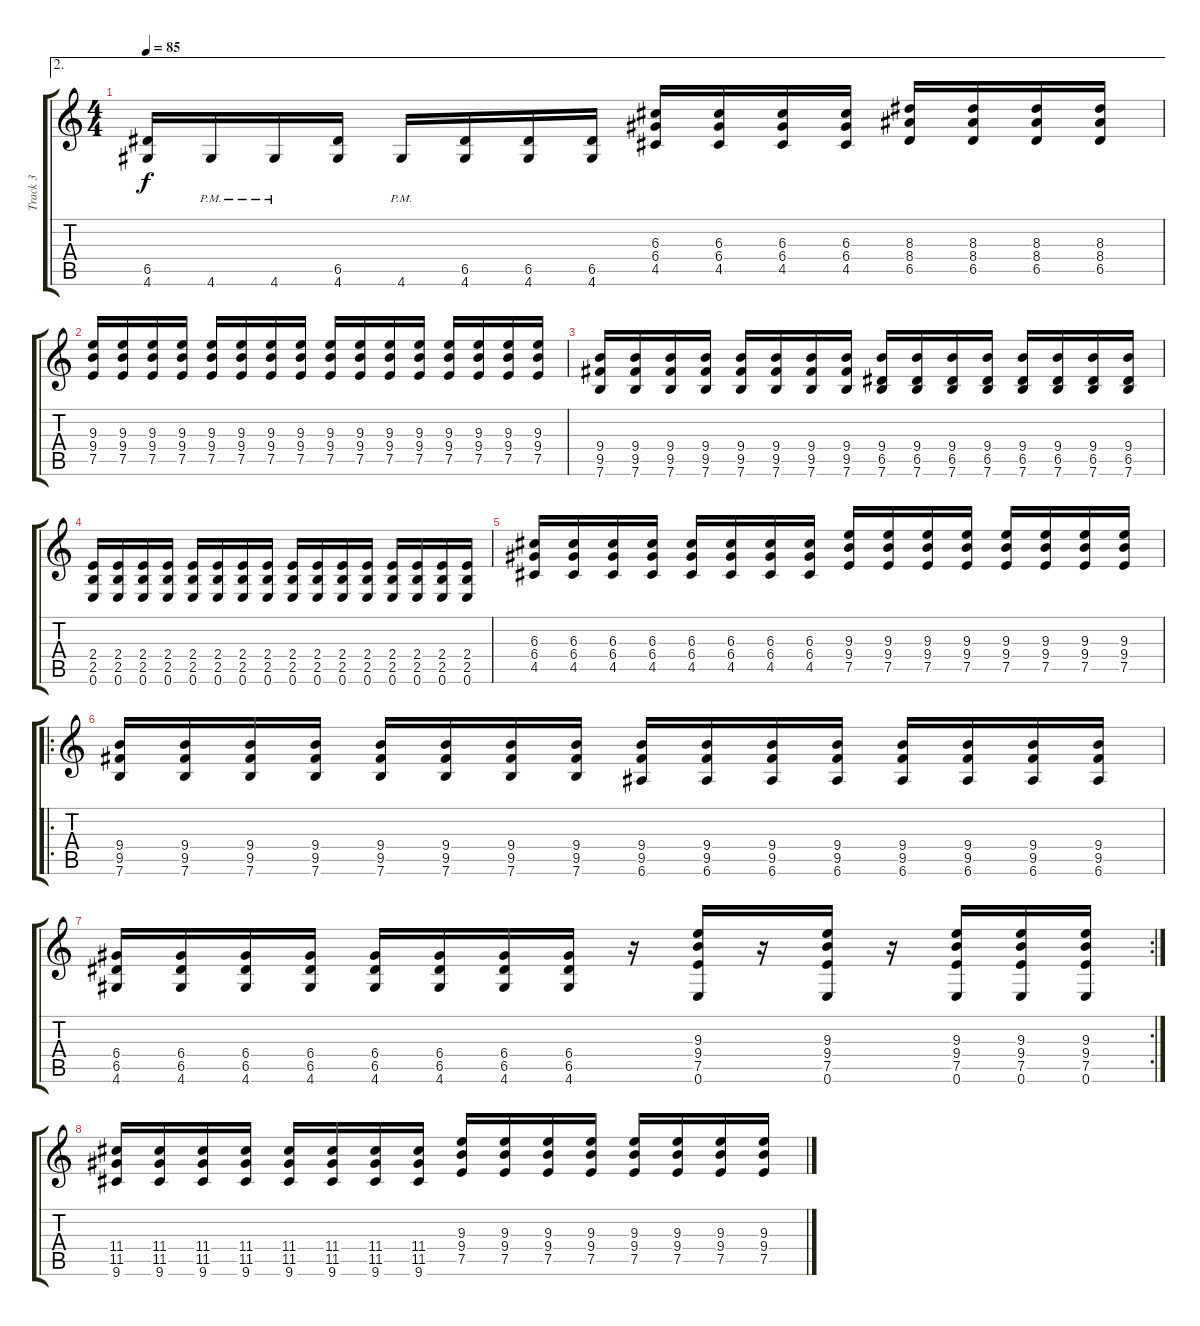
\track ("Track 3" "Track 3") {instrument distortionguitar}
\staff {score tabs}
\tuning (E4 B3 G3 D3 A2 E2) {hide}
\ae 2
\ts (4 4)
\tempo 85
\clef g2
\ks c
(6.5 4.6).16{dy f} 4.6{pm}.16 4.6{pm}.16 (6.5 4.6).16 4.6{pm}.16 (6.5 4.6).16 (6.5 4.6).16 (6.5 4.6).16 (6.3 6.4 4.5).16 (6.3 6.4 4.5).16 (6.3 6.4 4.5).16 (6.3 6.4 4.5).16 (8.3 8.4 6.5).16 (8.3 8.4 6.5).16 (8.3 8.4 6.5).16 (8.3 8.4 6.5).16 |
(9.3 9.4 7.5).16 (9.3 9.4 7.5).16 (9.3 9.4 7.5).16 (9.3 9.4 7.5).16 (9.3 9.4 7.5).16 (9.3 9.4 7.5).16 (9.3 9.4 7.5).16 (9.3 9.4 7.5).16 (9.3 9.4 7.5).16 (9.3 9.4 7.5).16 (9.3 9.4 7.5).16 (9.3 9.4 7.5).16 (9.3 9.4 7.5).16 (9.3 9.4 7.5).16 (9.3 9.4 7.5).16 (9.3 9.4 7.5).16 |
(9.4 9.5 7.6).16 (9.4 9.5 7.6).16 (9.4 9.5 7.6).16 (9.4 9.5 7.6).16 (9.4 9.5 7.6).16 (9.4 9.5 7.6).16 (9.4 9.5 7.6).16 (9.4 9.5 7.6).16 (9.4 6.5 7.6).16 (9.4 6.5 7.6).16 (9.4 6.5 7.6).16 (9.4 6.5 7.6).16 (9.4 6.5 7.6).16 (9.4 6.5 7.6).16 (9.4 6.5 7.6).16 (9.4 6.5 7.6).16 |
(2.4 2.5 0.6).16 (2.4 2.5 0.6).16 (2.4 2.5 0.6).16 (2.4 2.5 0.6).16 (2.4 2.5 0.6).16 (2.4 2.5 0.6).16 (2.4 2.5 0.6).16 (2.4 2.5 0.6).16 (2.4 2.5 0.6).16 (2.4 2.5 0.6).16 (2.4 2.5 0.6).16 (2.4 2.5 0.6).16 (2.4 2.5 0.6).16 (2.4 2.5 0.6).16 (2.4 2.5 0.6).16 (2.4 2.5 0.6).16 |
(6.3 6.4 4.5).16 (6.3 6.4 4.5).16 (6.3 6.4 4.5).16 (6.3 6.4 4.5).16 (6.3 6.4 4.5).16 (6.3 6.4 4.5).16 (6.3 6.4 4.5).16 (6.3 6.4 4.5).16 (9.3 9.4 7.5).16 (9.3 9.4 7.5).16 (9.3 9.4 7.5).16 (9.3 9.4 7.5).16 (9.3 9.4 7.5).16 (9.3 9.4 7.5).16 (9.3 9.4 7.5).16 (9.3 9.4 7.5).16 |
\ro
(9.4 9.5 7.6).16 (9.4 9.5 7.6).16 (9.4 9.5 7.6).16 (9.4 9.5 7.6).16 (9.4 9.5 7.6).16 (9.4 9.5 7.6).16 (9.4 9.5 7.6).16 (9.4 9.5 7.6).16 (9.4 9.5 6.6).16 (9.4 9.5 6.6).16 (9.4 9.5 6.6).16 (9.4 9.5 6.6).16 (9.4 9.5 6.6).16 (9.4 9.5 6.6).16 (9.4 9.5 6.6).16 (9.4 9.5 6.6).16 |
\rc 2
(6.4 6.5 4.6).16 (6.4 6.5 4.6).16 (6.4 6.5 4.6).16 (6.4 6.5 4.6).16 (6.4 6.5 4.6).16 (6.4 6.5 4.6).16 (6.4 6.5 4.6).16 (6.4 6.5 4.6).16 r.16 (9.3 9.4 7.5 0.6).16 r.16 (9.3 9.4 7.5 0.6).16 r.16 (9.3 9.4 7.5 0.6).16 (9.3 9.4 7.5 0.6).16 (9.3 9.4 7.5 0.6).16 |
(11.4 11.5 9.6).16 (11.4 11.5 9.6).16 (11.4 11.5 9.6).16 (11.4 11.5 9.6).16 (11.4 11.5 9.6).16 (11.4 11.5 9.6).16 (11.4 11.5 9.6).16 (11.4 11.5 9.6).16 (9.3 9.4 7.5).16 (9.3 9.4 7.5).16 (9.3 9.4 7.5).16 (9.3 9.4 7.5).16 (9.3 9.4 7.5).16 (9.3 9.4 7.5).16 (9.3 9.4 7.5).16 (9.3 9.4 7.5).16
